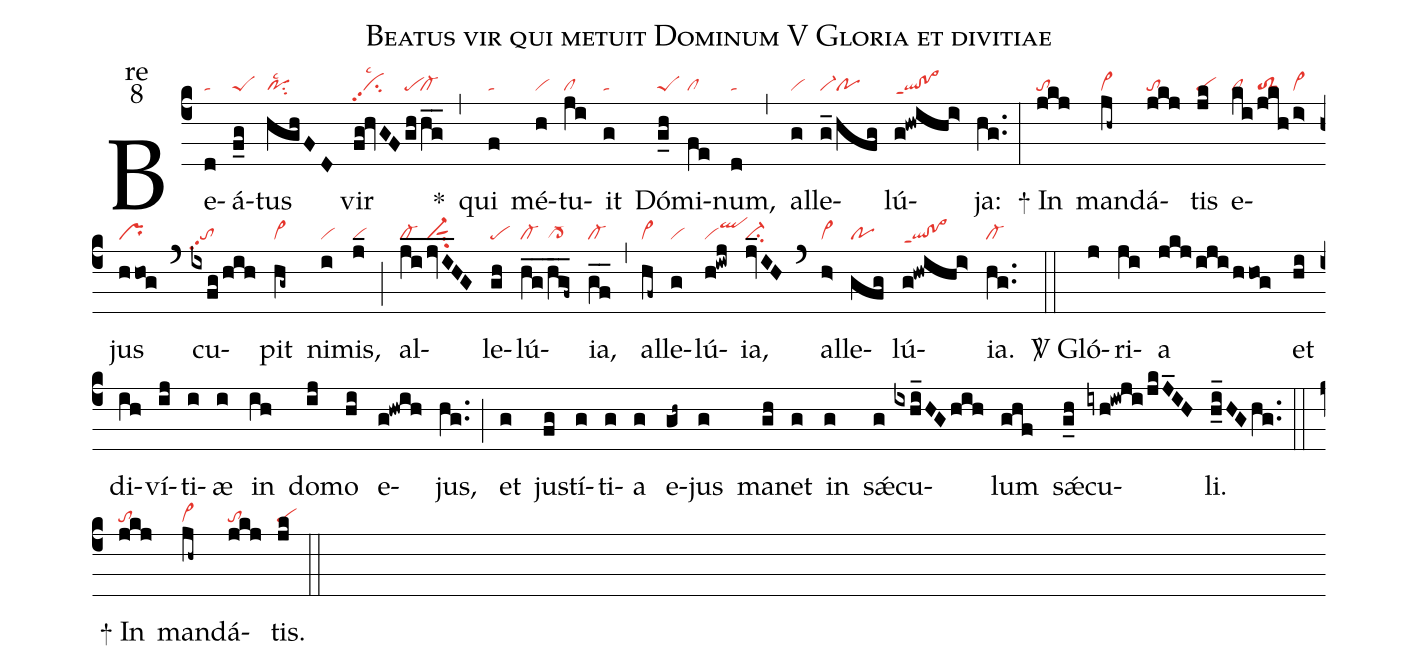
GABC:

name:Beatus vir qui metuit Dominum V Gloria et divitiae;
office-part:re;
mode:8;
nabc-lines:1;
%%
(c4)Be(d|ta)á(f_g|peS)tus(hghFD|posu2lsc2) vir(fg@hvGF|cipp2lsc2|gh|pe|hg__|cl-) <sp>*</sp>(,) qui(f|ta) mé(h|vi)tu(ji|cl)it(g|ta) Dó(g_h|peS)mi(fe|cl)num,(d|ta) (,) al(g|vi)le(g_|vi-|hfg|po)lú(g!hwihi>|ql!po>ppt1)ja:(hg..) (:)
<sp>+</sp> In(jkj|to) man(jh~|cl~)dá(jkj|to)tis(jk|pe) e(ki|cl|jkh|toS2|i>|cl~)jus(hhog|pr) (`) cu(ixfg/hih|topp2)pit(hg~|cl~) ni(i|vi)mis,(j_|vi) (;) al(ji__|cl-|jvI__HG|vi-sut1su2)le(gh|pe)lú(hg__|cl-|hg__f~|cl->){ia},(gf__|cl-) (,) al(hf~|cl~)le(g|vi)lú(h!iwj|viqlhj){ia},(jv_IH|ci-) (`) al(h>|cl~)le(gfg|po)lú(g!hwihi>|ql!po>ppt1){ia}.(hg..|cl-) (::)

<sp>V/</sp> Gló(j)ri(ji)a(jkj/iji/hhog) et(hi) di(ih)ví(ij)ti(i)æ(i) in(ih) do(ij)mo(hi) e(g!hwih)jus,(hg..) (;) et(g) ju(fg)stí(g)ti(g)a(g) e(gh~)jus(g) ma(gh)net(g) in(g) s<sp>'ae</sp>(g)cu(ixhi_HG/hih)lum(ghf) s<sp>'ae</sp>(g_h)cu(iyh!iwji/jkJ_IH)li.(hi__HGhg..) (::)

<sp>+</sp> In(jkj|to) man(jh~|cl~)dá(jkj|to)tis.(jk|pe) (::)
